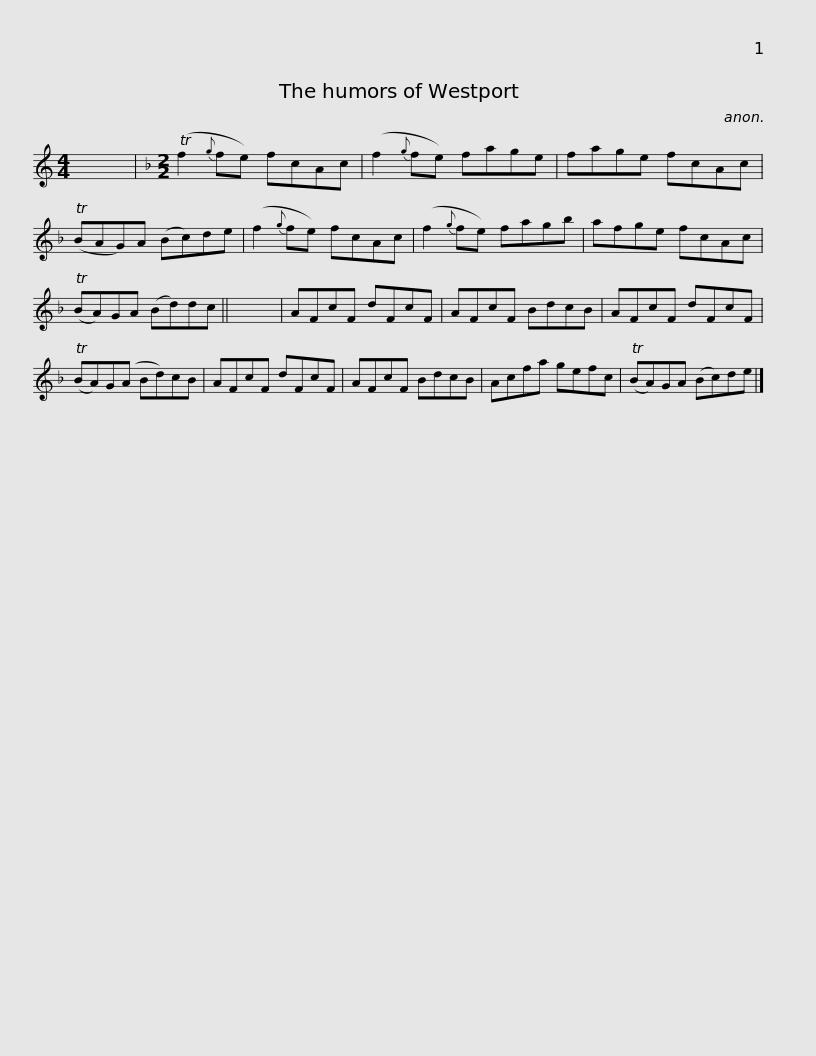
X:1
L:1/8
M:4/4
I:linebreak $
K:C
V:1 treble
V:1
 x8 |[K:F][M:2/2] (Tf2{g} fe) fcAc | (f2{g} fe) fage | fage fcAc | (TBAG)A (Bc)de | %5
 (f2{g} fe) fcAc |$ (f2{g} fe) fagb | afge fcAc | (TBA)GA (Bd)dc || x8 | %10
 AFcF dFcF | AFcF BdcB |$ AFcF dFcF | (TBA)G(A Bd)cB | AFcF dFcF | %15
 AFcF BdcB | Acfa gefc |$ (TBA)GA (Bc)de |] %18
